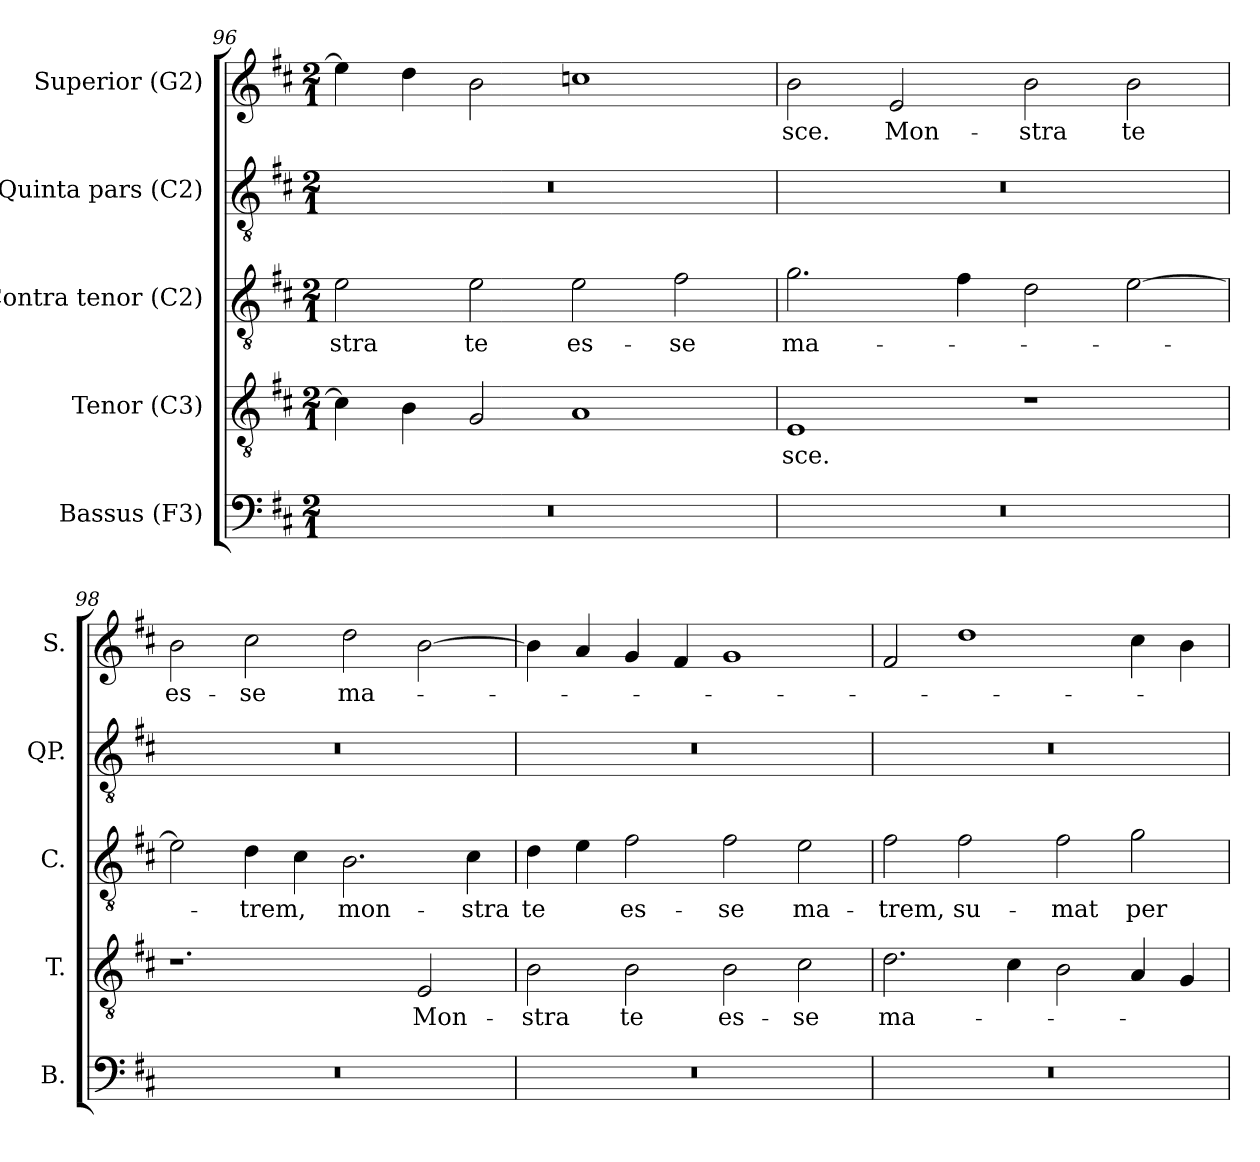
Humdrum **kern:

**kern	**kern	**text	**kern	**text	**kern	**kern	**text
*part5	*part4	*part4	*part3	*part3	*part2	*part1	*part1
*staff5	*staff4	*staff4	*staff3	*staff3	*staff2	*staff1	*staff1
*I"Bassus (F3)	*I"Tenor (C3)	*	*I"Contra tenor (C2)	*	*I"Quinta pars (C2)	*I"Superior (G2)	*
*I'B.	*I'T.	*	*I'C.	*	*I'QP.	*I'S.	*
*clefF4	*clefGv2	*	*clefGv2	*	*clefGv2	*clefG2	*
*	*ITrd7c12	*	*ITrd7c12	*	*ITrd7c12	*	*
*k[f#c#]	*k[f#c#]	*	*k[f#c#]	*	*k[f#c#]	*k[f#c#]	*
*D:	*D:	*	*D:	*	*D:	*D:	*
*M2/1	*M2/1	*	*M2/1	*	*M2/1	*M2/1	*
=96	=96	=96	=96	=96	=96	=96	=96
!LO:N:vis=1	!	!	!	!	!	!	!
!	!	!	!	!LO:LY:b:color=#000000	!LO:N:vis=1	!	!
0r	4Ci\]	.	2Ei\	-stra	0r	4eei\]	.
.	4BBi\	.	.	.	.	4ddi\	.
!	!	!	!	!LO:LY:b:color=#000000	!	!	!
.	2GGi/	.	2Ei\	te	.	2bi\	.
!	!	!	!	!LO:LY:b:color=#000000	!	!	!
.	1AAi	.	2Ei\	es-	.	1cci	.
!	!	!	!	!LO:LY:b:color=#000000	!	!	!
.	.	.	2F#i\	-se	.	.	.
!!LO:LB:g=z
=97	=97	=97	=97	=97	=97	=97	=97
!LO:N:vis=1	!	!	!	!	!	!	!
!	!	!LO:LY:b:color=#000000	!	!	!	!	!
!	!	!	!	!LO:LY:b:color=#000000	!LO:N:vis=1	!	!
!	!	!	!	!	!	!	!LO:LY:b:color=#000000
0r	1EEi	-sce.	2.Gi\	ma-	0r	2bi\	-sce.
!	!	!	!	!	!	!	!LO:LY:b:color=#000000
.	.	.	.	.	.	2ei/	Mon-
.	.	.	4F#i\	.	.	.	.
!	!	!	!	!	!	!	!LO:LY:b:color=#000000
.	1r	.	2Di\	.	.	2bi\	-stra
!	!	!	!	!	!	!	!LO:LY:b:color=#000000
.	.	.	[2Ei\	.	.	2bi\	te
=98	=98	=98	=98	=98	=98	=98	=98
!LO:N:vis=1	!	!	!	!	!LO:N:vis=1	!	!
!	!	!	!	!	!	!	!LO:LY:b:color=#000000
0r	1.r	.	2Ei\]	.	0r	2bi\	es-
!	!	!	!	!LO:LY:b:color=#000000	!	!	!
!	!	!	!	!	!	!	!LO:LY:b:color=#000000
.	.	.	4Di\	-trem,	.	2cc#i\	-se
.	.	.	4C#i\	.	.	.	.
!	!	!	!	!LO:LY:b:color=#000000	!	!	!
!	!	!	!	!	!	!	!LO:LY:b:color=#000000
.	.	.	2.BBi\	mon-	.	2ddi\	ma-
!	!	!LO:LY:b:color=#000000	!	!	!	!	!
.	2EEi/	Mon-	.	.	.	[2bi\	.
!	!	!	!	!LO:LY:b:color=#000000	!	!	!
.	.	.	4C#i\	-stra	.	.	.
=99	=99	=99	=99	=99	=99	=99	=99
!LO:N:vis=1	!	!	!	!	!	!	!
!	!	!LO:LY:b:color=#000000	!	!	!	!	!
!	!	!	!	!LO:LY:b:color=#000000	!LO:N:vis=1	!	!
0r	2BBi\	-stra	4Di\	te	0r	4bi\]	.
.	.	.	4Ei\	.	.	4ai/	.
!	!	!LO:LY:b:color=#000000	!	!	!	!	!
!	!	!	!	!LO:LY:b:color=#000000	!	!	!
.	2BBi\	te	2F#i\	es-	.	4gi/	.
.	.	.	.	.	.	4f#i/	.
!	!	!LO:LY:b:color=#000000	!	!	!	!	!
!	!	!	!	!LO:LY:b:color=#000000	!	!	!
.	2BBi\	es-	2F#i\	-se	.	1gi	.
!	!	!LO:LY:b:color=#000000	!	!	!	!	!
!	!	!	!	!LO:LY:b:color=#000000	!	!	!
.	2C#i\	-se	2Ei\	ma-	.	.	.
=100	=100	=100	=100	=100	=100	=100	=100
!LO:N:vis=1	!	!	!	!	!	!	!
!	!	!LO:LY:b:color=#000000	!	!	!	!	!
!	!	!	!	!LO:LY:b:color=#000000	!LO:N:vis=1	!	!
0r	2.Di\	ma-	2F#i\	-trem,	0r	2f#i/	.
!	!	!	!	!LO:LY:b:color=#000000	!	!	!
.	.	.	2F#i\	su-	.	1ddi	.
.	4C#i\	.	.	.	.	.	.
!	!	!	!	!LO:LY:b:color=#000000	!	!	!
.	2BBi\	.	2F#i\	-mat	.	.	.
!	!	!	!	!LO:LY:b:color=#000000	!	!	!
.	4AAi/	.	2Gi\	per	.	4cc#i\	.
.	4GGi/	.	.	.	.	4bi\	.
=	=	=	=	=	=	=	=
*-	*-	*-	*-	*-	*-	*-	*-
